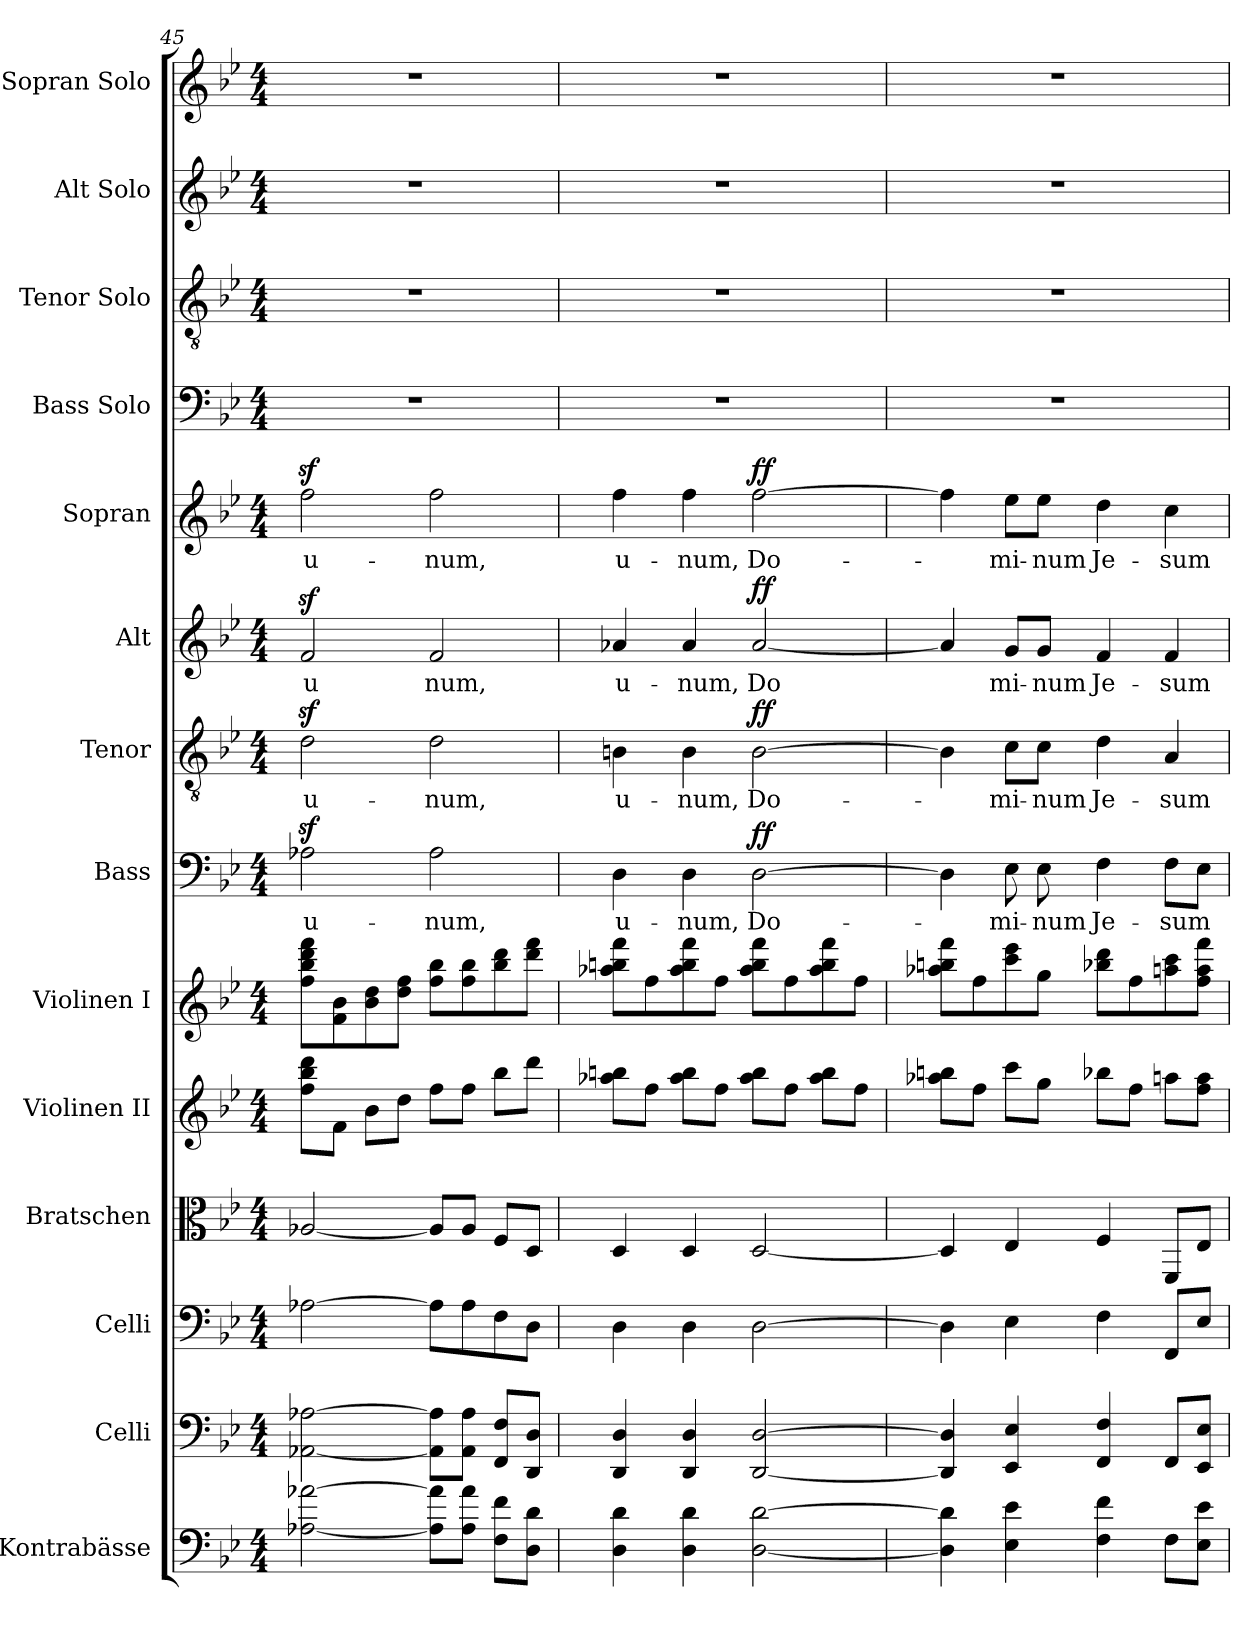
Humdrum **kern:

**kern	**kern	**kern	**kern	**kern	**kern	**kern	**text	**dynam	**kern	**text	**dynam	**kern	**text	**dynam	**kern	**text	**dynam	**kern	**kern	**kern	**kern
*part14	*part13	*part12	*part11	*part10	*part9	*part8	*part8	*part8	*part7	*part7	*part7	*part6	*part6	*part6	*part5	*part5	*part5	*part4	*part3	*part2	*part1
*staff14	*staff13	*staff12	*staff11	*staff10	*staff9	*staff8	*staff8	*staff8	*staff7	*staff7	*staff7	*staff6	*staff6	*staff6	*staff5	*staff5	*staff5	*staff4	*staff3	*staff2	*staff1
*I"Kontrabässe	*I"Celli	*I"Celli	*I"Bratschen	*I"Violinen II	*I"Violinen I	*I"Bass	*	*	*I"Tenor	*	*	*I"Alt	*	*	*I"Sopran	*	*	*I"Bass Solo	*I"Tenor Solo	*I"Alt Solo	*I"Sopran Solo
*	*I'Cl.	*	*	*	*I'Vl.	*I'B.	*	*	*I'T.	*	*	*I'A.	*	*	*I'S.	*	*	*I'B.S.	*I'T.S.	*I'A.S.	*I'S.S.
*clefF4	*clefF4	*clefF4	*clefC3	*clefG2	*clefG2	*clefF4	*	*	*clefGv2	*	*	*clefG2	*	*	*clefG2	*	*	*clefF4	*clefGv2	*clefG2	*clefG2
*ITrd7c12	*	*	*	*	*	*	*	*	*	*	*	*	*	*	*	*	*	*	*	*	*
*k[b-e-]	*k[b-e-]	*k[b-e-]	*k[b-e-]	*k[b-e-]	*k[b-e-]	*k[b-e-]	*	*	*k[b-e-]	*	*	*k[b-e-]	*	*	*k[b-e-]	*	*	*k[b-e-]	*k[b-e-]	*k[b-e-]	*k[b-e-]
*B-:	*B-:	*B-:	*B-:	*B-:	*B-:	*B-:	*	*	*B-:	*	*	*B-:	*	*	*B-:	*	*	*B-:	*B-:	*B-:	*B-:
*M4/4	*M4/4	*M4/4	*M4/4	*M4/4	*M4/4	*M4/4	*	*	*M4/4	*	*	*M4/4	*	*	*M4/4	*	*	*M4/4	*M4/4	*M4/4	*M4/4
=45	=45	=45	=45	=45	=45	=45	=45	=45	=45	=45	=45	=45	=45	=45	=45	=45	=45	=45	=45	=45	=45
!	!	!	!	!	!	!	!LO:LY:b	!	!	!LO:LY:b	!	!	!LO:LY:b	!	!	!LO:LY:b	!	!	!	!	!
[2AA-X\ [2A-X\	[2AA-X\ [2A-X\	[2A-X\	[2A-X/	8ff\ 8bb-\ 8ddd\L	8ff\ 8bb-\ 8ddd\ 8fff\L	2A-Xz>\	-u-	.	2dz>\	-u-	.	2fz>/	u	.	2ffz>\	-u-	.	1r	1r	1r	1r
.	.	.	.	8f\J	8f\ 8b-\	.	.	.	.	.	.	.	.	.	.	.	.	.	.	.	.
.	.	.	.	8b-\L	8b-\ 8dd\	.	.	.	.	.	.	.	.	.	.	.	.	.	.	.	.
.	.	.	.	8dd\J	8dd\ 8ff\J	.	.	.	.	.	.	.	.	.	.	.	.	.	.	.	.
!	!	!	!	!	!	!	!LO:LY:b	!	!	!LO:LY:b	!	!	!LO:LY:b	!	!	!LO:LY:b	!	!	!	!	!
8AA-]\ 8A-]\L	8AA-]\ 8A-]\L	8A-\L]	8A-/L]	8ff\L	8ff\ 8bb-\L	2A-\	num,	.	2d\	num,	.	2f/	num,	.	2ff\	num,	.	.	.	.	.
8AA-\ 8A-\J	8AA-\ 8A-\J	8A-\	8A-/J	8ff\J	8ff\ 8bb-\	.	.	.	.	.	.	.	.	.	.	.	.	.	.	.	.
8FF\ 8F\L	8FF/ 8F/L	8F\	8F/L	8bb-\L	8bb-\ 8ddd\	.	.	.	.	.	.	.	.	.	.	.	.	.	.	.	.
8DD\ 8D\J	8DD/ 8D/J	8D\J	8D/J	8ddd\J	8ddd\ 8fff\J	.	.	.	.	.	.	.	.	.	.	.	.	.	.	.	.
=46	=46	=46	=46	=46	=46	=46	=46	=46	=46	=46	=46	=46	=46	=46	=46	=46	=46	=46	=46	=46	=46
!	!	!	!	!	!	!	!LO:LY:b	!	!	!LO:LY:b	!	!	!LO:LY:b	!	!	!LO:LY:b	!	!	!	!	!
4DD\ 4D\	4DD/ 4D/	4D\	4D/	8aa-X\ 8bbn\L	8aa-X\ 8bbn\ 8fff\L	4D\	-u-	.	4Bn\	-u-	.	4a-X/	-u-	.	4ff\	-u-	.	1r	1r	1r	1r
.	.	.	.	8ff\J	8ff\	.	.	.	.	.	.	.	.	.	.	.	.	.	.	.	.
!	!	!	!	!	!	!	!LO:LY:b	!	!	!LO:LY:b	!	!	!LO:LY:b	!	!	!LO:LY:b	!	!	!	!	!
4DD\ 4D\	4DD/ 4D/	4D\	4D/	8aa-\ 8bb\L	8aa-\ 8bb\ 8fff\	4D\	num,	.	4B\	num,	.	4a-/	num,	.	4ff\	num,	.	.	.	.	.
.	.	.	.	8ff\J	8ff\J	.	.	.	.	.	.	.	.	.	.	.	.	.	.	.	.
!	!	!	!	!	!	!	!LO:LY:b	!LO:DY:a	!	!LO:LY:b	!LO:DY:a	!	!LO:LY:b	!LO:DY:a	!	!LO:LY:b	!LO:DY:a	!	!	!	!
[2DD\ [2D\	[2DD/ [2D/	[2D\	[2D/	8aa-\ 8bb\L	8aa-\ 8bb\ 8fff\L	[2D\	-Do-	ff	[2B\	-Do-	ff	[2a-/	Do	ff	[2ff\	-Do-	ff	.	.	.	.
.	.	.	.	8ff\J	8ff\	.	.	.	.	.	.	.	.	.	.	.	.	.	.	.	.
.	.	.	.	8aa-\ 8bb\L	8aa-\ 8bb\ 8fff\	.	.	.	.	.	.	.	.	.	.	.	.	.	.	.	.
.	.	.	.	8ff\J	8ff\J	.	.	.	.	.	.	.	.	.	.	.	.	.	.	.	.
=47	=47	=47	=47	=47	=47	=47	=47	=47	=47	=47	=47	=47	=47	=47	=47	=47	=47	=47	=47	=47	=47
4DD\] 4D\]	4DD/] 4D/]	4D\]	4D/]	8aa-X\ 8bbn\L	8aa-X\ 8bbn\ 8fff\L	4D\]	.	.	4B\]	.	.	4a-/]	.	.	4ff\]	.	.	1r	1r	1r	1r
.	.	.	.	8ff\J	8ff\	.	.	.	.	.	.	.	.	.	.	.	.	.	.	.	.
!	!	!	!	!	!	!	!LO:LY:b	!	!	!LO:LY:b	!	!	!LO:LY:b	!	!	!LO:LY:b	!	!	!	!	!
4EE-\ 4E-\	4EE-/ 4E-/	4E-\	4E-/	8ccc\L	8ccc\ 8eee-\	8E-\	-mi-	.	8c\L	-mi-	.	8g/L	-mi-	.	8ee-\L	-mi-	.	.	.	.	.
!	!	!	!	!	!	!	!LO:LY:b	!	!	!LO:LY:b	!	!	!LO:LY:b	!	!	!LO:LY:b	!	!	!	!	!
.	.	.	.	8gg\J	8gg\J	8E-\	num	.	8c\J	num	.	8g/J	num	.	8ee-\J	num	.	.	.	.	.
!	!	!	!	!	!	!	!LO:LY:b	!	!	!LO:LY:b	!	!	!LO:LY:b	!	!	!LO:LY:b	!	!	!	!	!
4FF\ 4F\	4FF/ 4F/	4F\	4F/	8bb-X\L	8bb-X\ 8ddd\L	4F\	-Je-	.	4d\	-Je-	.	4f/	-Je-	.	4dd\	-Je-	.	.	.	.	.
.	.	.	.	8ff\J	8ff\	.	.	.	.	.	.	.	.	.	.	.	.	.	.	.	.
!	!	!	!	!	!	!	!LO:LY:b	!	!	!LO:LY:b	!	!	!LO:LY:b	!	!	!LO:LY:b	!	!	!	!	!
8FF\L	8FF/L	8FF/L	8FF/L	8aan\L	8aan\ 8ccc\	8F\L	sum	.	4A/	sum	.	4f/	sum	.	4cc\	sum	.	.	.	.	.
8EE-\ 8E-\J	8EE-/ 8E-/J	8E-/J	8E-/J	8ff\ 8aa\J	8ff\ 8aa\ 8fff\J	8E-\J	.	.	.	.	.	.	.	.	.	.	.	.	.	.	.
=	=	=	=	=	=	=	=	=	=	=	=	=	=	=	=	=	=	=	=	=	=
*-	*-	*-	*-	*-	*-	*-	*-	*-	*-	*-	*-	*-	*-	*-	*-	*-	*-	*-	*-	*-	*-
